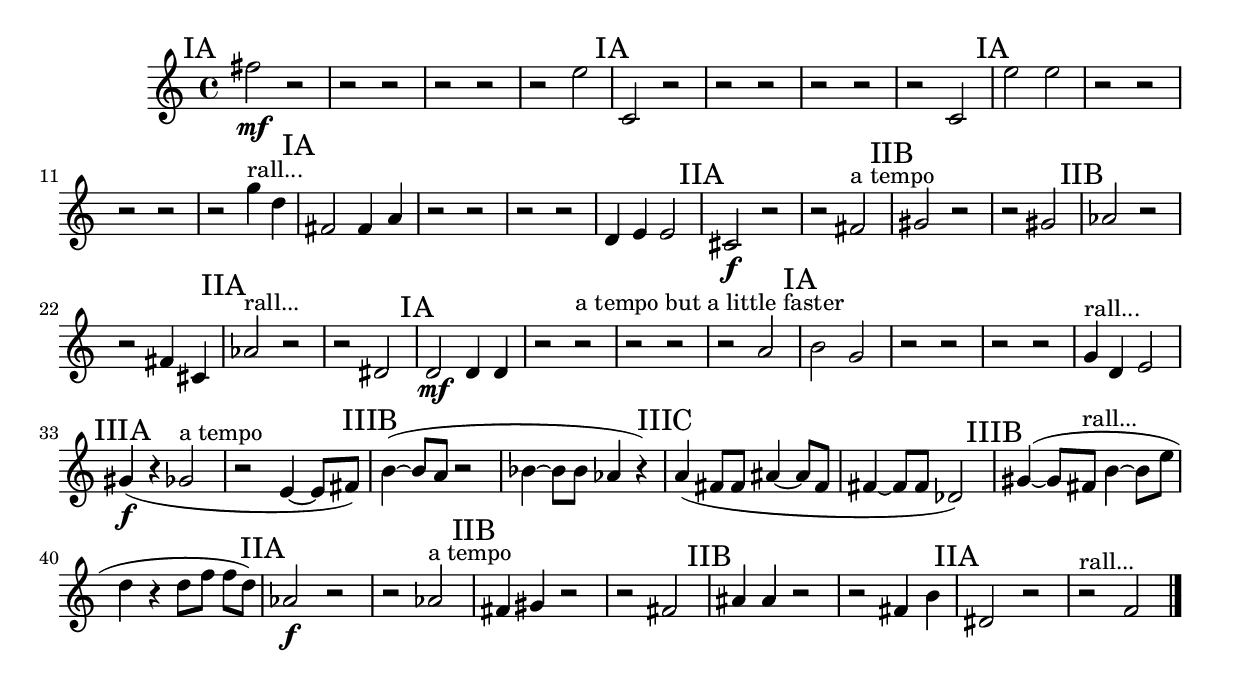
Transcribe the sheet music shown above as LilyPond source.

\new Voice {

|
\time 4/4
\mark "IA"
<fis'' >2 \mf
r2
|
r2
r2
|
r2
r2
|
r2
<e'' >2
|
\mark "IA"
<c' >2
r2
|
r2
r2
|
r2
r2
|
r2
<c' >2
|
\mark "IA"
<e'' >2
<e'' >2
|
r2
r2
|
r2
r2
|
r2
<g'' >4 ^"rall..."
<d'' >4
|
\mark "IA"
<fis' >2
<fis' >4
<a' >4
|
r2
r2
|
r2
r2
|
<d' >4
<e' >4
<e' >2
|
\mark "IIA"
<cis' >2 \f
r2
|
r2
<fis' >2 ^"a tempo"
|
\mark "IIB"
<gis' >2
r2
|
r2
<gis' >2
|
\mark "IIB"
<aes' >2
r2
|
r2
<fis' >4
<cis' >4
|
\mark "IIA"
<aes' >2 ^"rall..."
r2
|
r2
<dis' >2
|
\mark "IA"
<d' >2 \mf
<d' >4
<d' >4
|
r2
r2 ^"a tempo but a little faster"
|
r2
r2
|
r2
<a' >2
|
\mark "IA"
<b' >2
<g' >2
|
r2
r2
|
r2
r2
|
<g' >4 ^"rall..."
<d' >4
<e' >2
|
\mark "IIIA"
<gis' >4( \f
r4
<ges' >2 ^"a tempo"
|
r2
<e' >4~
<e' >8[
<fis' >8])
|
\mark "IIIB"
<b' >4~(
<b' >8[
<a' >8]
r2
|
<bes' >4~
<bes' >8[
<bes' >8]
<aes' >4
r4)
|
\mark "IIIC"
<a' >4(
<fis' >8[
<fis' >8]
<ais' >4~
<ais' >8[
<fis' >8]
|
<fis' >4~
<fis' >8[
<fis' >8]
<des' >2)
|
\mark "IIIB"
<gis' >4~(
<gis' >8[
<fis' >8] ^"rall..."
<b' >4~
<b' >8[
<e'' >8]
|
<d'' >4
r4
<d'' >8[
<f'' >8]
<f'' >8[
<d'' >8])
|
\mark "IIA"
<aes' >2 \f
r2
|
r2
<aes' >2 ^"a tempo"
|
\mark "IIB"
<fis' >4
<gis' >4
r2
|
r2
<fis' >2
|
\mark "IIB"
<ais' >4
<ais' >4
r2
|
r2
<fis' >4
<b' >4
|
\mark "IIA"
<dis' >2
r2
|
r2 ^"rall..."
<f' >2

\bar "|."
}